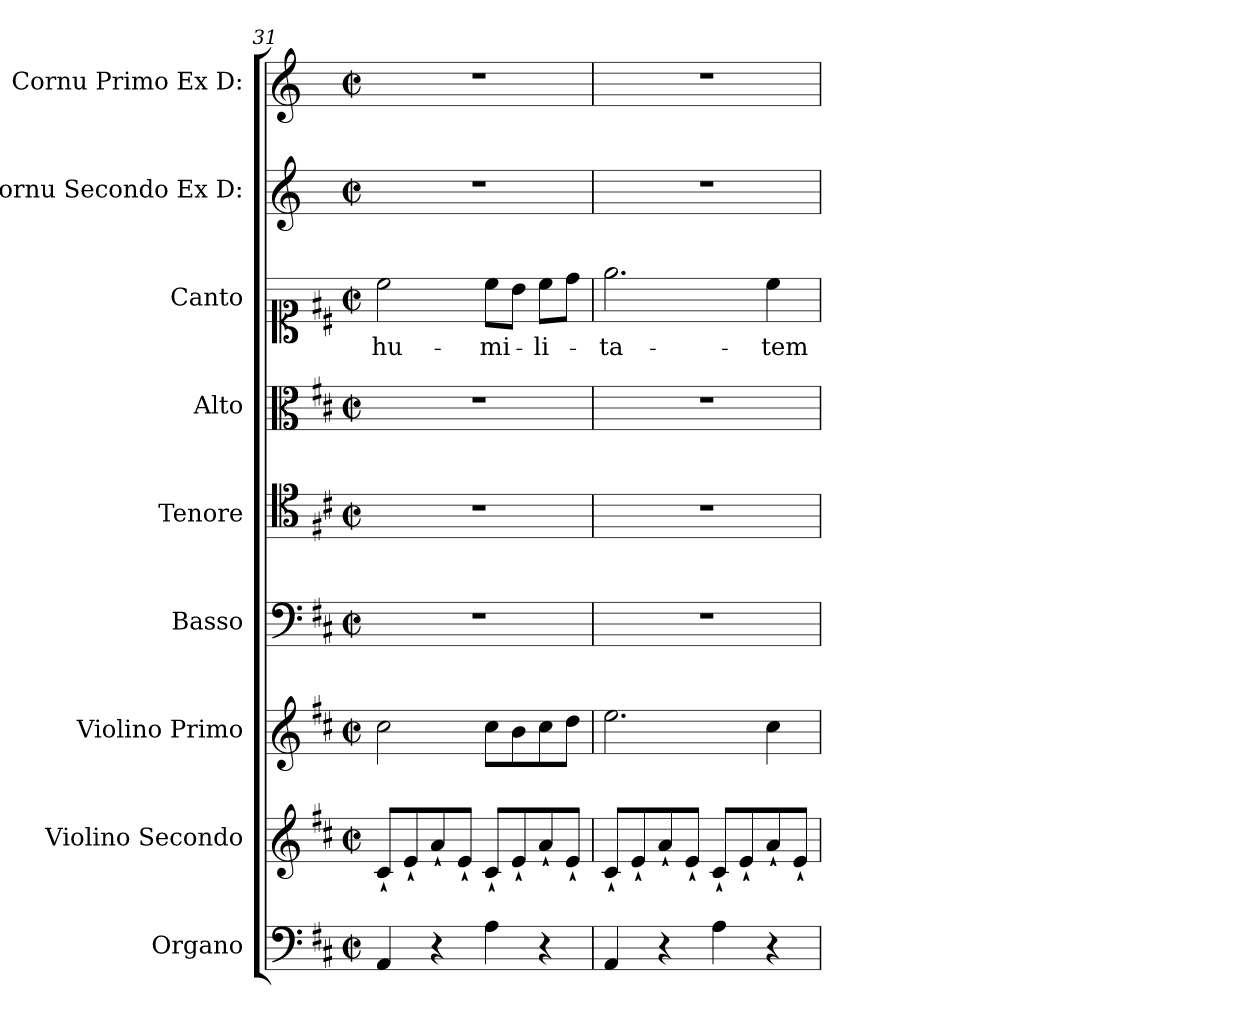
**kern	**kern	**kern	**kern	**kern	**kern	**kern	**text	**kern	**kern
*part9	*part8	*part7	*part6	*part5	*part4	*part3	*part3	*part2	*part1
*staff9	*staff8	*staff7	*staff6	*staff5	*staff4	*staff3	*staff3	*staff2	*staff1
*I"Organo	*I"Violino Secondo	*I"Violino Primo	*I"Basso	*I"Tenore	*I"Alto	*I"Canto	*	*I"Cornu Secondo Ex D:	*I"Cornu Primo Ex D:
*	*I'vl 2	*I'vl 1	*I'B	*I'T	*I'A	*	*	*I'cor 2	*I'cor 1
*clefF4	*clefG2	*clefG2	*clefF4	*clefC4	*clefC3	*clefC1	*	*clefG2	*clefG2
*	*	*	*	*	*	*	*	*ITrd-1c-2	*ITrd-1c-2
*k[f#c#]	*k[f#c#]	*k[f#c#]	*k[f#c#]	*k[f#c#]	*k[f#c#]	*k[f#c#]	*	*k[f#c#]	*k[f#c#]
*M2/2	*M2/2	*M2/2	*M2/2	*M2/2	*M2/2	*M2/2	*	*M2/2	*M2/2
*met(c|)	*met(c|)	*met(c|)	*met(c|)	*met(c|)	*met(c|)	*met(c|)	*	*met(c|)	*met(c|)
=31	=31	=31	=31	=31	=31	=31	=31	=31	=31
4AA/	8c#`/L	2cc#\	1r	1r	1r	2cc#\	hu-	1r	1r
.	8e`/	.	.	.	.	.	.	.	.
4r	8a`/	.	.	.	.	.	.	.	.
.	8e`/J	.	.	.	.	.	.	.	.
4A\	8c#`/L	8cc#\L	.	.	.	8cc#\L	-mi-	.	.
.	8e`/	8b\	.	.	.	8b\J	.	.	.
4r	8a`/	8cc#\	.	.	.	8cc#\L	-li-	.	.
.	8e`/J	8dd\J	.	.	.	8dd\J	.	.	.
=32	=32	=32	=32	=32	=32	=32	=32	=32	=32
4AA/	8c#`/L	2.ee\	1r	1r	1r	2.ee\	-ta-	1r	1r
.	8e`/	.	.	.	.	.	.	.	.
4r	8a`/	.	.	.	.	.	.	.	.
.	8e`/J	.	.	.	.	.	.	.	.
4A\	8c#`/L	.	.	.	.	.	.	.	.
.	8e`/	.	.	.	.	.	.	.	.
4r	8a`/	4cc#\	.	.	.	4cc#\	-tem	.	.
.	8e`/J	.	.	.	.	.	.	.	.
=	=	=	=	=	=	=	=	=	=
*-	*-	*-	*-	*-	*-	*-	*-	*-	*-
